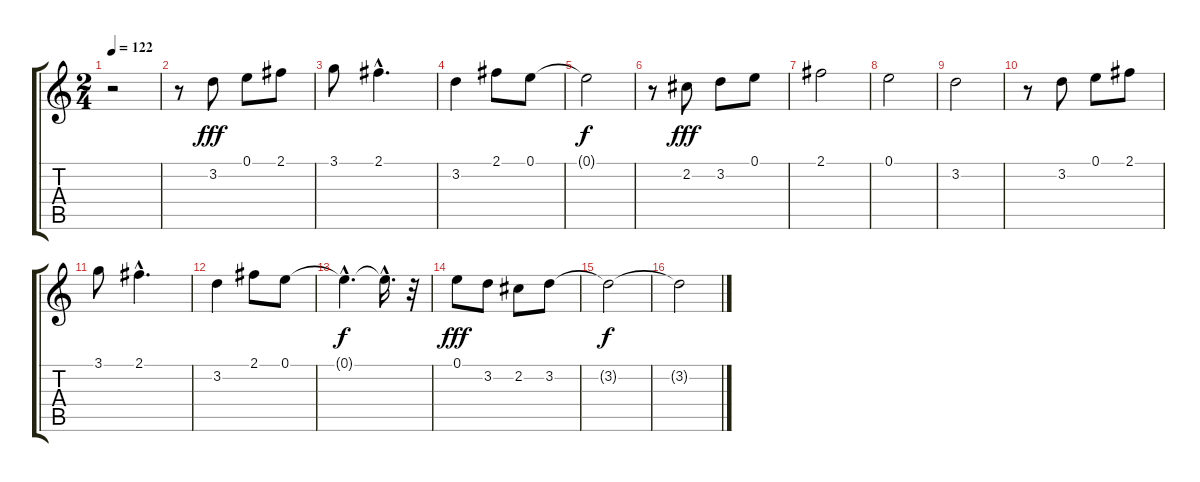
\track "" {instrument electricguitarclean}
\staff {score tabs}
\tuning (E4 B3 G3 D3 A2 E2) {hide}
\ts (2 4)
\tempo 122
\clef g2
\ks c
r.2{dy fff} |
r.8 3.2.8 0.1.8 2.1.8 |
3.1.8 2.1{hac}.4{d} |
3.2.4 2.1.8 0.1.8 |
0.1{t}.2{dy f} |
r.8 2.2.8{dy fff} 3.2.8 0.1.8 |
2.1.2 |
0.1.2 |
3.2.2 |
r.8 3.2.8 0.1.8 2.1.8 |
3.1.8 2.1{hac}.4{d} |
3.2.4 2.1.8 0.1.8 |
0.1{hac t}.4{d dy f} 0.1{hac t}.16{d} r.32 |
0.1.8{dy fff} 3.2.8 2.2.8 3.2.8 |
3.2{t}.2{dy f} |
3.2{t}.2
